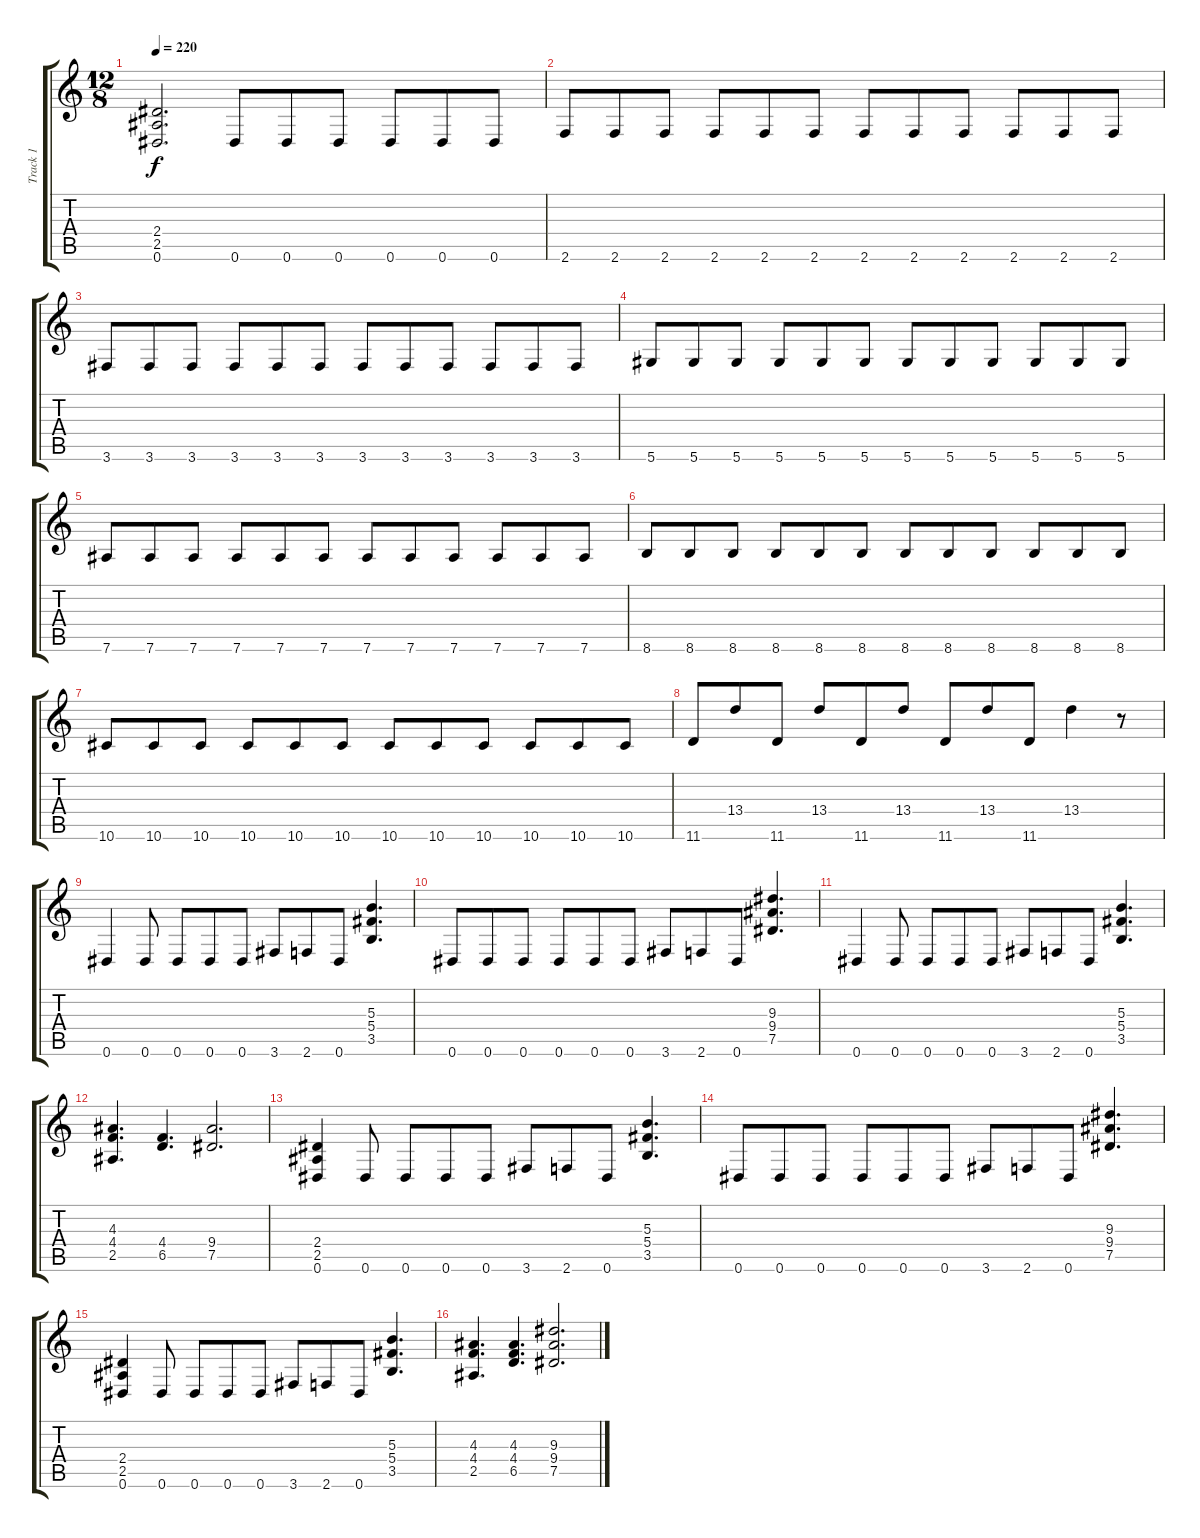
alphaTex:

\track ("Track 1" "Track 1") {instrument acousticguitarsteel}
\staff {score tabs}
\tuning (Eb4 Bb3 Gb3 Db3 Ab2 Eb2) {hide}
\ts (12 8)
\tempo 220
\clef g2
\ks c
(2.4 2.5 0.6).2{d dy f} 0.6.8 0.6.8 0.6.8 0.6.8 0.6.8 0.6.8 |
2.6.8 2.6.8 2.6.8 2.6.8 2.6.8 2.6.8 2.6.8 2.6.8 2.6.8 2.6.8 2.6.8 2.6.8 |
3.6.8 3.6.8 3.6.8 3.6.8 3.6.8 3.6.8 3.6.8 3.6.8 3.6.8 3.6.8 3.6.8 3.6.8 |
5.6.8 5.6.8 5.6.8 5.6.8 5.6.8 5.6.8 5.6.8 5.6.8 5.6.8 5.6.8 5.6.8 5.6.8 |
7.6.8 7.6.8 7.6.8 7.6.8 7.6.8 7.6.8 7.6.8 7.6.8 7.6.8 7.6.8 7.6.8 7.6.8 |
8.6.8 8.6.8 8.6.8 8.6.8 8.6.8 8.6.8 8.6.8 8.6.8 8.6.8 8.6.8 8.6.8 8.6.8 |
10.6.8 10.6.8 10.6.8 10.6.8 10.6.8 10.6.8 10.6.8 10.6.8 10.6.8 10.6.8 10.6.8 10.6.8 |
11.6.8 13.4.8 11.6.8 13.4.8 11.6.8 13.4.8 11.6.8 13.4.8 11.6.8 13.4.4 r.8 |
0.6.4 0.6.8 0.6.8 0.6.8 0.6.8 3.6.8 2.6.8 0.6.8 (5.3 5.4 3.5).4{d} |
0.6.8 0.6.8 0.6.8 0.6.8 0.6.8 0.6.8 3.6.8 2.6.8 0.6.8 (9.3 9.4 7.5).4{d} |
0.6.4 0.6.8 0.6.8 0.6.8 0.6.8 3.6.8 2.6.8 0.6.8 (5.3 5.4 3.5).4{d} |
(4.3 4.4 2.5).4{d} (4.4 6.5).4{d} (9.4 7.5).2{d} |
(2.4 2.5 0.6).4 0.6.8 0.6.8 0.6.8 0.6.8 3.6.8 2.6.8 0.6.8 (5.3 5.4 3.5).4{d} |
0.6.8 0.6.8 0.6.8 0.6.8 0.6.8 0.6.8 3.6.8 2.6.8 0.6.8 (9.3 9.4 7.5).4{d} |
(2.4 2.5 0.6).4 0.6.8 0.6.8 0.6.8 0.6.8 3.6.8 2.6.8 0.6.8 (5.3 5.4 3.5).4{d} |
(4.3 4.4 2.5).4{d} (4.3 4.4 6.5).4{d} (9.3 9.4 7.5).2{d}
